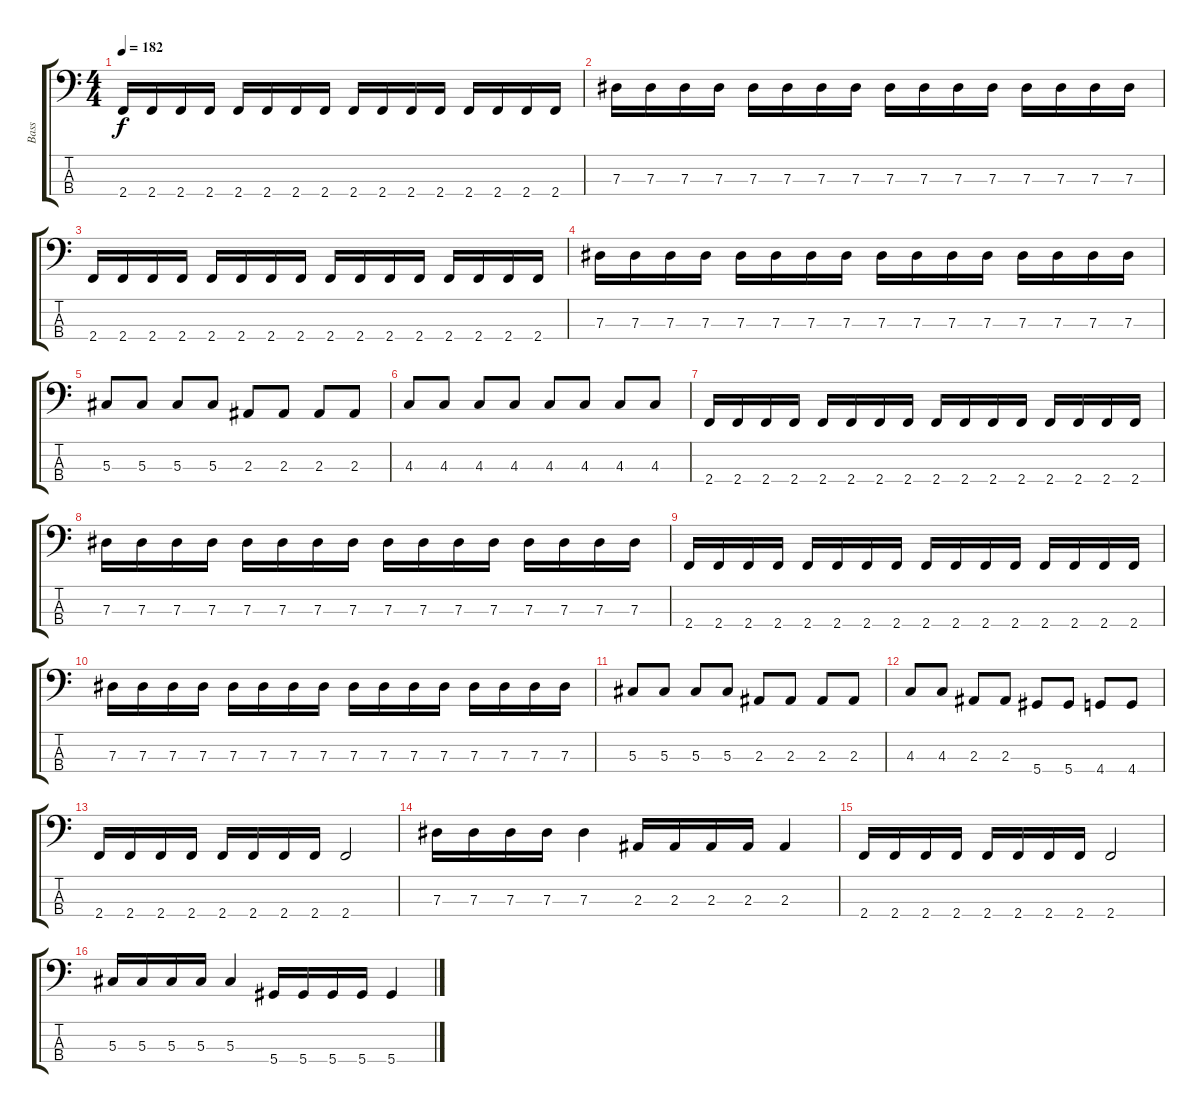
\track ("Bass" "Bass") {instrument electricbasspick}
\staff {score tabs}
\tuning (Gb2 Db2 Ab1 Eb1) {hide}
\ts (4 4)
\tempo 182
\clef f4
\ks c
2.4.16{dy f} 2.4.16 2.4.16 2.4.16 2.4.16 2.4.16 2.4.16 2.4.16 2.4.16 2.4.16 2.4.16 2.4.16 2.4.16 2.4.16 2.4.16 2.4.16 |
7.3.16 7.3.16 7.3.16 7.3.16 7.3.16 7.3.16 7.3.16 7.3.16 7.3.16 7.3.16 7.3.16 7.3.16 7.3.16 7.3.16 7.3.16 7.3.16 |
2.4.16 2.4.16 2.4.16 2.4.16 2.4.16 2.4.16 2.4.16 2.4.16 2.4.16 2.4.16 2.4.16 2.4.16 2.4.16 2.4.16 2.4.16 2.4.16 |
7.3.16 7.3.16 7.3.16 7.3.16 7.3.16 7.3.16 7.3.16 7.3.16 7.3.16 7.3.16 7.3.16 7.3.16 7.3.16 7.3.16 7.3.16 7.3.16 |
5.3.8 5.3.8 5.3.8 5.3.8 2.3.8 2.3.8 2.3.8 2.3.8 |
4.3.8 4.3.8 4.3.8 4.3.8 4.3.8 4.3.8 4.3.8 4.3.8 |
2.4.16 2.4.16 2.4.16 2.4.16 2.4.16 2.4.16 2.4.16 2.4.16 2.4.16 2.4.16 2.4.16 2.4.16 2.4.16 2.4.16 2.4.16 2.4.16 |
7.3.16 7.3.16 7.3.16 7.3.16 7.3.16 7.3.16 7.3.16 7.3.16 7.3.16 7.3.16 7.3.16 7.3.16 7.3.16 7.3.16 7.3.16 7.3.16 |
2.4.16 2.4.16 2.4.16 2.4.16 2.4.16 2.4.16 2.4.16 2.4.16 2.4.16 2.4.16 2.4.16 2.4.16 2.4.16 2.4.16 2.4.16 2.4.16 |
7.3.16 7.3.16 7.3.16 7.3.16 7.3.16 7.3.16 7.3.16 7.3.16 7.3.16 7.3.16 7.3.16 7.3.16 7.3.16 7.3.16 7.3.16 7.3.16 |
5.3.8 5.3.8 5.3.8 5.3.8 2.3.8 2.3.8 2.3.8 2.3.8 |
4.3.8 4.3.8 2.3.8 2.3.8 5.4.8 5.4.8 4.4.8 4.4.8 |
2.4.16 2.4.16 2.4.16 2.4.16 2.4.16 2.4.16 2.4.16 2.4.16 2.4.2 |
7.3.16 7.3.16 7.3.16 7.3.16 7.3.4 2.3.16 2.3.16 2.3.16 2.3.16 2.3.4 |
2.4.16 2.4.16 2.4.16 2.4.16 2.4.16 2.4.16 2.4.16 2.4.16 2.4.2 |
5.3.16 5.3.16 5.3.16 5.3.16 5.3.4 5.4.16 5.4.16 5.4.16 5.4.16 5.4.4
